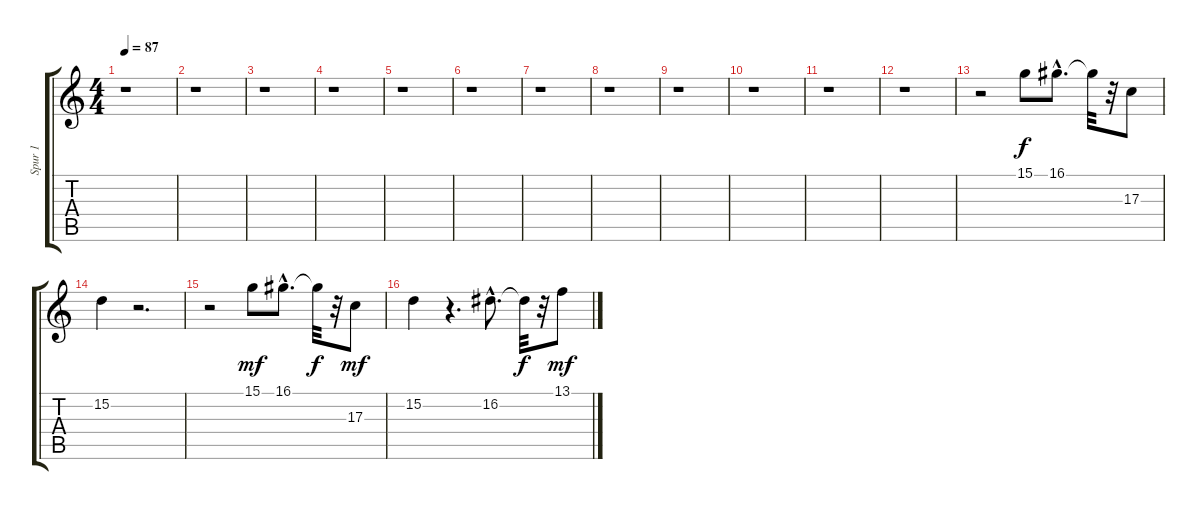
\track ("Spur 1" "Spur 1") {instrument electricgrandpiano}
\staff {score tabs}
\tuning (E4 B3 G3 D3 A2 E2) {hide}
\ts (4 4)
\tempo 87
\clef g2
\ks c
r.1{dy f} |
r.1 |
r.1 |
r.1 |
r.1 |
r.1 |
r.1 |
r.1 |
r.1 |
r.1 |
r.1 |
r.1 |
r.2 15.1.8 16.1{hac}.8{d} 16.1{t}.32 r.32 17.3.8 |
15.2.4 r.2{d} |
r.2 15.1.8{dy mf} 16.1{hac}.8{d} 16.1{t}.32{dy f} r.32 17.3.8{dy mf} |
15.2.4 r.4{d} 16.2{hac}.8{d} 16.2{t}.32{dy f} r.32 13.1.8{dy mf}
